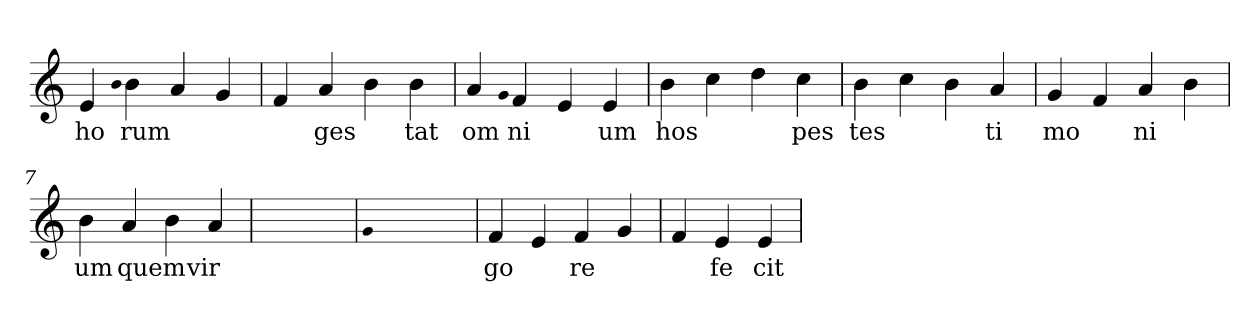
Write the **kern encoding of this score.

**kern	**text
*part1	*part1
*staff1	*staff1
*clefG2	*
=1	=1
4e	ho
qqb	.
4b	rum
4a	.
4g	.
=2	=2
4f	.
4a	ges
4b	.
4b	tat
=3	=3
4a	om
qqg	.
4f	ni
4e	.
4e	um
=4	=4
4b	hos
4cc	.
4dd	.
4cc	pes
=5	=5
4b	tes
4cc	.
4b	.
4a	ti
=6	=6
4g	mo
4f	.
4a	ni
4b	.
=7	=7
4b	um
4a	quem
4b	.
4a	vir
=8	=8
1ryy	.
=8	=8
qqg	.
1ryy	.
=8	=8
4f	go
4e	.
4f	re
4g	.
=9	=9
4f	.
4e	fe
4e	cit
=	=
*-	*-
